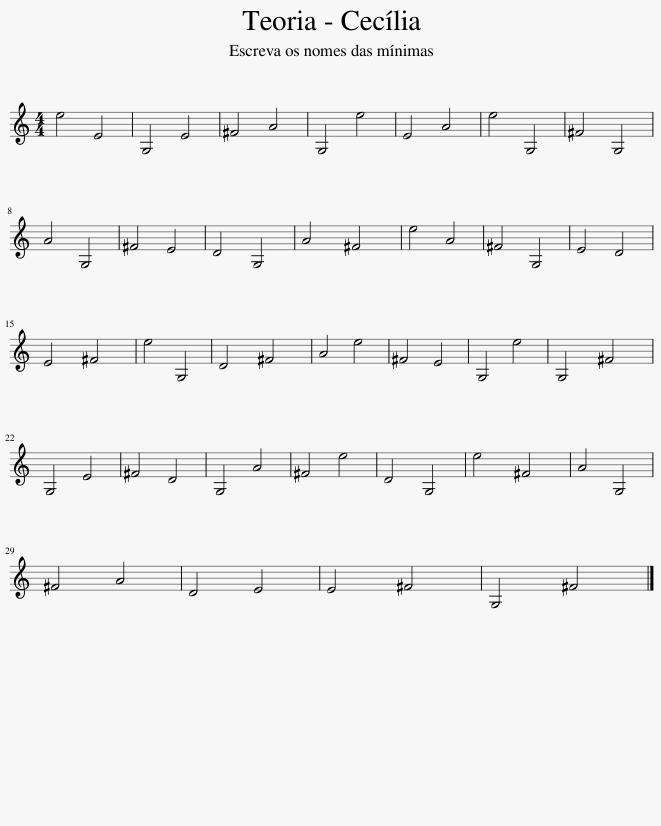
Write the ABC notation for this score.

X:1
L:1/8
M:4/4
I:linebreak $
K:C
V:1 treble
V:1
 e4 E4 | G,4 E4 | ^F4 A4 | G,4 e4 | E4 A4 | %5
 e4 G,4 | ^F4 G,4 |$ A4 G,4 | ^F4 E4 | D4 G,4 | %10
 A4 ^F4 | e4 A4 | ^F4 G,4 | E4 D4 |$ E4 ^F4 | %15
 e4 G,4 | D4 ^F4 | A4 e4 | ^F4 E4 | G,4 e4 | %20
 G,4 ^F4 |$ G,4 E4 | ^F4 D4 | G,4 A4 | ^F4 e4 | %25
 D4 G,4 | e4 ^F4 | A4 G,4 |$ ^F4 A4 | D4 E4 | %30
 E4 ^F4 | G,4 ^F4 |] %32
